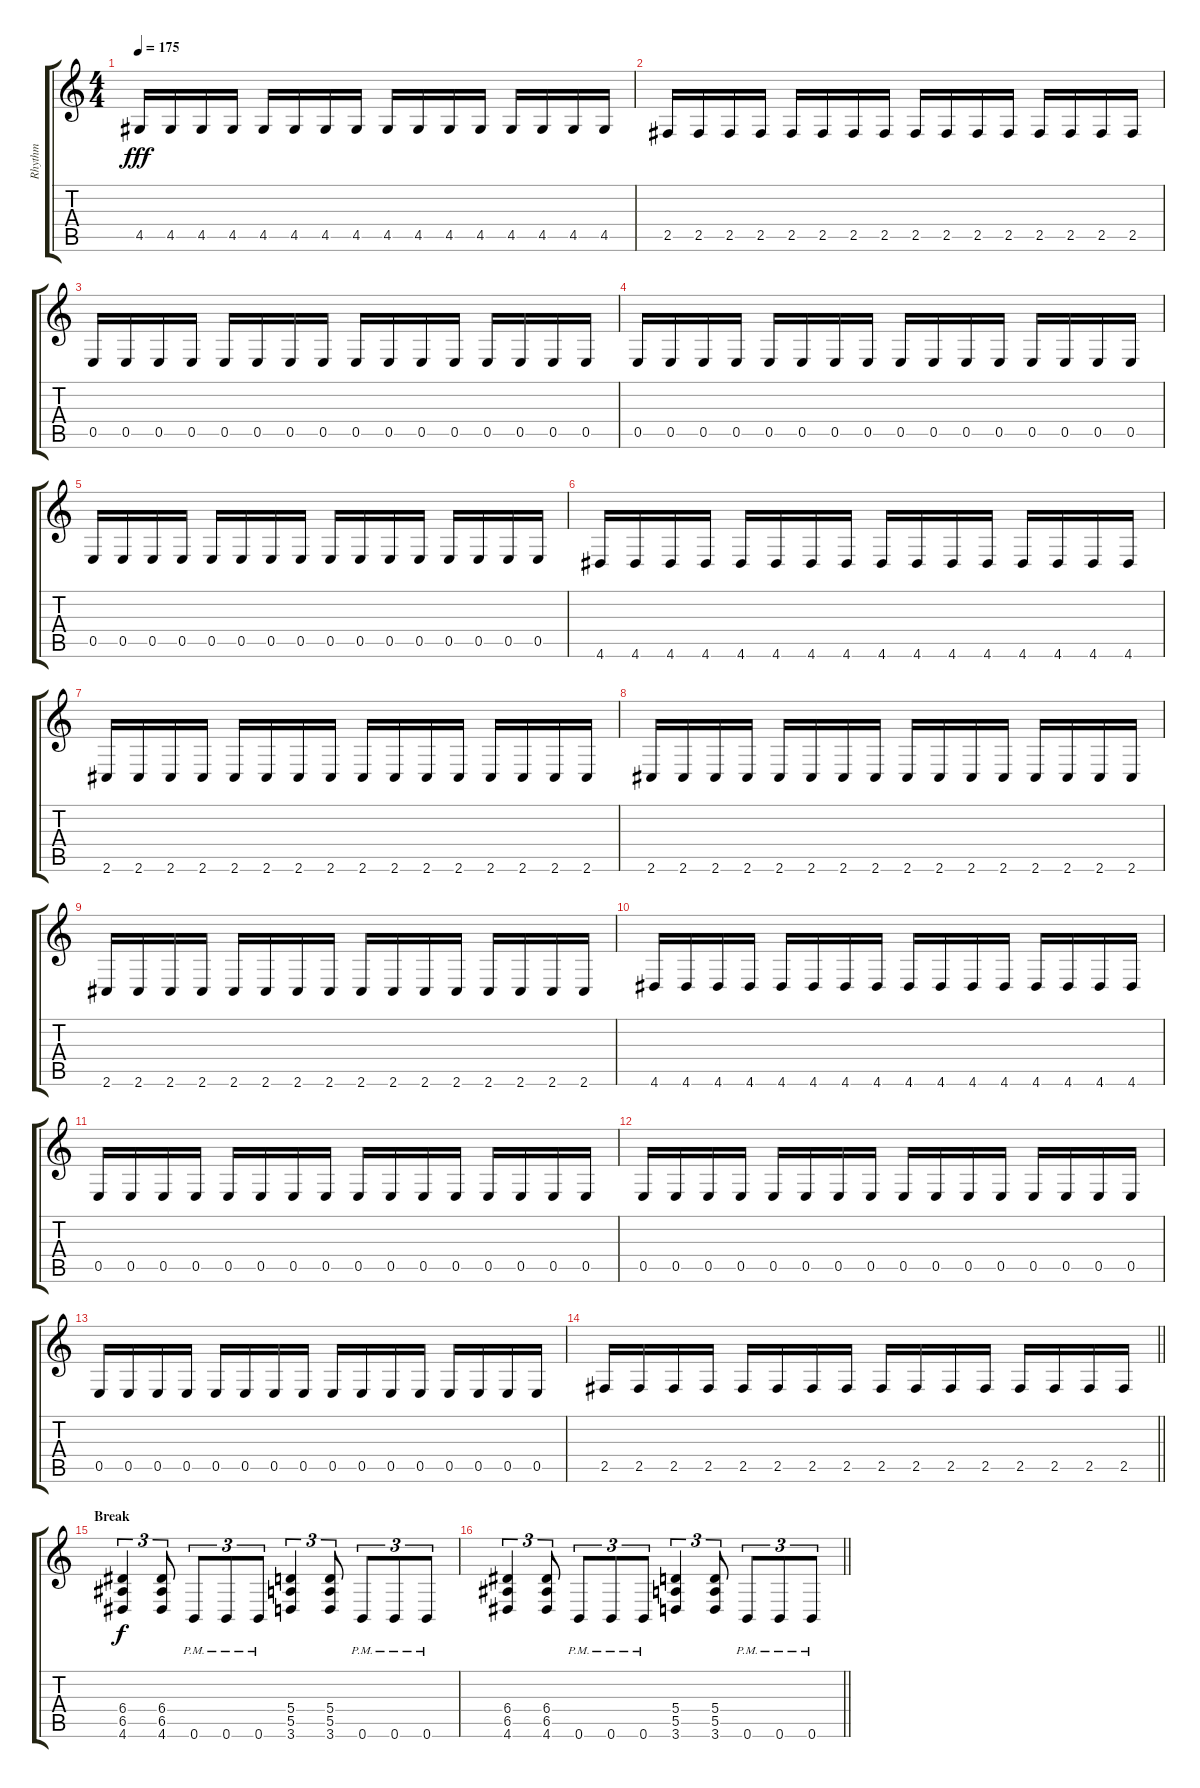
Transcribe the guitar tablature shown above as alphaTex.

\track ("Rhythm" "Rhythm") {instrument distortionguitar}
\staff {score tabs}
\tuning (B3 Gb3 D3 A2 E2 B1) {hide}
\ts (4 4)
\tempo 175
\clef g2
\ks c
4.5.16{dy fff} 4.5.16 4.5.16 4.5.16 4.5.16 4.5.16 4.5.16 4.5.16 4.5.16 4.5.16 4.5.16 4.5.16 4.5.16 4.5.16 4.5.16 4.5.16 |
2.5.16 2.5.16 2.5.16 2.5.16 2.5.16 2.5.16 2.5.16 2.5.16 2.5.16 2.5.16 2.5.16 2.5.16 2.5.16 2.5.16 2.5.16 2.5.16 |
0.5.16 0.5.16 0.5.16 0.5.16 0.5.16 0.5.16 0.5.16 0.5.16 0.5.16 0.5.16 0.5.16 0.5.16 0.5.16 0.5.16 0.5.16 0.5.16 |
0.5.16 0.5.16 0.5.16 0.5.16 0.5.16 0.5.16 0.5.16 0.5.16 0.5.16 0.5.16 0.5.16 0.5.16 0.5.16 0.5.16 0.5.16 0.5.16 |
0.5.16 0.5.16 0.5.16 0.5.16 0.5.16 0.5.16 0.5.16 0.5.16 0.5.16 0.5.16 0.5.16 0.5.16 0.5.16 0.5.16 0.5.16 0.5.16 |
4.6.16 4.6.16 4.6.16 4.6.16 4.6.16 4.6.16 4.6.16 4.6.16 4.6.16 4.6.16 4.6.16 4.6.16 4.6.16 4.6.16 4.6.16 4.6.16 |
2.6.16 2.6.16 2.6.16 2.6.16 2.6.16 2.6.16 2.6.16 2.6.16 2.6.16 2.6.16 2.6.16 2.6.16 2.6.16 2.6.16 2.6.16 2.6.16 |
2.6.16 2.6.16 2.6.16 2.6.16 2.6.16 2.6.16 2.6.16 2.6.16 2.6.16 2.6.16 2.6.16 2.6.16 2.6.16 2.6.16 2.6.16 2.6.16 |
2.6.16 2.6.16 2.6.16 2.6.16 2.6.16 2.6.16 2.6.16 2.6.16 2.6.16 2.6.16 2.6.16 2.6.16 2.6.16 2.6.16 2.6.16 2.6.16 |
4.6.16 4.6.16 4.6.16 4.6.16 4.6.16 4.6.16 4.6.16 4.6.16 4.6.16 4.6.16 4.6.16 4.6.16 4.6.16 4.6.16 4.6.16 4.6.16 |
0.5.16 0.5.16 0.5.16 0.5.16 0.5.16 0.5.16 0.5.16 0.5.16 0.5.16 0.5.16 0.5.16 0.5.16 0.5.16 0.5.16 0.5.16 0.5.16 |
0.5.16 0.5.16 0.5.16 0.5.16 0.5.16 0.5.16 0.5.16 0.5.16 0.5.16 0.5.16 0.5.16 0.5.16 0.5.16 0.5.16 0.5.16 0.5.16 |
0.5.16 0.5.16 0.5.16 0.5.16 0.5.16 0.5.16 0.5.16 0.5.16 0.5.16 0.5.16 0.5.16 0.5.16 0.5.16 0.5.16 0.5.16 0.5.16 |
\barLineRight lightlight
2.5.16 2.5.16 2.5.16 2.5.16 2.5.16 2.5.16 2.5.16 2.5.16 2.5.16 2.5.16 2.5.16 2.5.16 2.5.16 2.5.16 2.5.16 2.5.16 |
\section ("" "Break")
(6.4 6.5 4.6).4{tu (3 2) dy f} (6.4 6.5 4.6).8{tu (3 2)} 0.6{pm}.8{tu (3 2)} 0.6{pm}.8{tu (3 2)} 0.6{pm}.8{tu (3 2)} (5.4 5.5 3.6).4{tu (3 2)} (5.4 5.5 3.6).8{tu (3 2)} 0.6{pm}.8{tu (3 2)} 0.6{pm}.8{tu (3 2)} 0.6{pm}.8{tu (3 2)} |
\barLineRight lightlight
(6.4 6.5 4.6).4{tu (3 2)} (6.4 6.5 4.6).8{tu (3 2)} 0.6{pm}.8{tu (3 2)} 0.6{pm}.8{tu (3 2)} 0.6{pm}.8{tu (3 2)} (5.4 5.5 3.6).4{tu (3 2)} (5.4 5.5 3.6).8{tu (3 2)} 0.6{pm}.8{tu (3 2)} 0.6{pm}.8{tu (3 2)} 0.6{pm}.8{tu (3 2)}
